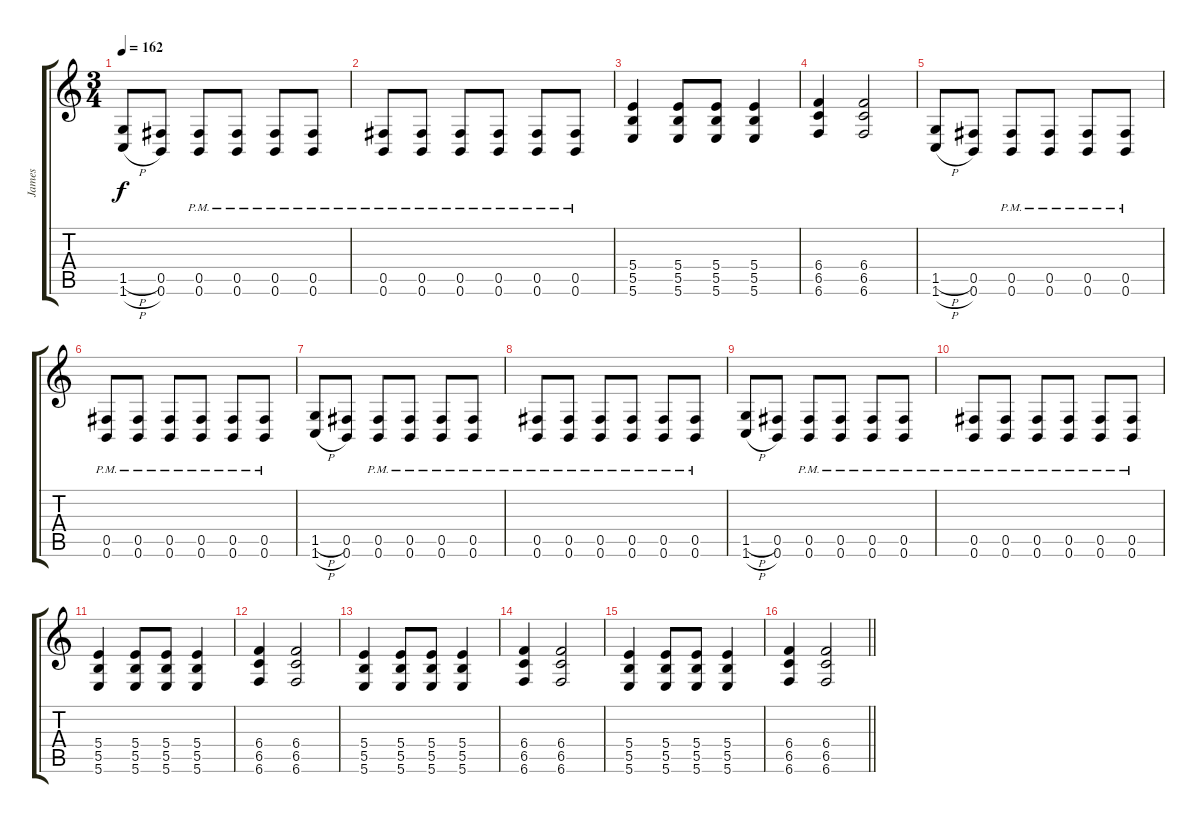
\track ("James" "James") {instrument distortionguitar}
\staff {score tabs}
\tuning (Db4 Ab3 E3 B2 Gb2 B1) {hide}
\ts (3 4)
\tempo 162
\clef g2
\ks c
(1.5{h} 1.6{h}).8{dy f} (0.5 0.6).8 (0.5{pm} 0.6).8 (0.5{pm} 0.6).8 (0.5{pm} 0.6).8 (0.5{pm} 0.6).8 |
(0.5{pm} 0.6).8 (0.5{pm} 0.6).8 (0.5{pm} 0.6).8 (0.5{pm} 0.6).8 (0.5{pm} 0.6).8 (0.5{pm} 0.6).8 |
(5.4 5.5 5.6).4 (5.4 5.5 5.6).8 (5.4 5.5 5.6).8 (5.4 5.5 5.6).4 |
(6.4 6.5 6.6).4 (6.4 6.5 6.6).2 |
(1.5{h} 1.6{h}).8 (0.5 0.6).8 (0.5{pm} 0.6).8 (0.5{pm} 0.6).8 (0.5{pm} 0.6).8 (0.5{pm} 0.6).8 |
(0.5{pm} 0.6).8 (0.5{pm} 0.6).8 (0.5{pm} 0.6).8 (0.5{pm} 0.6).8 (0.5{pm} 0.6).8 (0.5{pm} 0.6).8 |
(1.5{h} 1.6{h}).8 (0.5 0.6).8 (0.5{pm} 0.6).8 (0.5{pm} 0.6).8 (0.5{pm} 0.6).8 (0.5{pm} 0.6).8 |
(0.5{pm} 0.6).8 (0.5{pm} 0.6).8 (0.5{pm} 0.6).8 (0.5{pm} 0.6).8 (0.5{pm} 0.6).8 (0.5{pm} 0.6).8 |
(1.5{h} 1.6{h}).8 (0.5 0.6).8 (0.5{pm} 0.6).8 (0.5{pm} 0.6).8 (0.5{pm} 0.6).8 (0.5{pm} 0.6).8 |
(0.5{pm} 0.6).8 (0.5{pm} 0.6).8 (0.5{pm} 0.6).8 (0.5{pm} 0.6).8 (0.5{pm} 0.6).8 (0.5{pm} 0.6).8 |
(5.4 5.5 5.6).4 (5.4 5.5 5.6).8 (5.4 5.5 5.6).8 (5.4 5.5 5.6).4 |
(6.4 6.5 6.6).4 (6.4 6.5 6.6).2 |
(5.4 5.5 5.6).4 (5.4 5.5 5.6).8 (5.4 5.5 5.6).8 (5.4 5.5 5.6).4 |
(6.4 6.5 6.6).4 (6.4 6.5 6.6).2 |
(5.4 5.5 5.6).4 (5.4 5.5 5.6).8 (5.4 5.5 5.6).8 (5.4 5.5 5.6).4 |
\barLineRight lightlight
(6.4 6.5 6.6).4 (6.4 6.5 6.6).2
